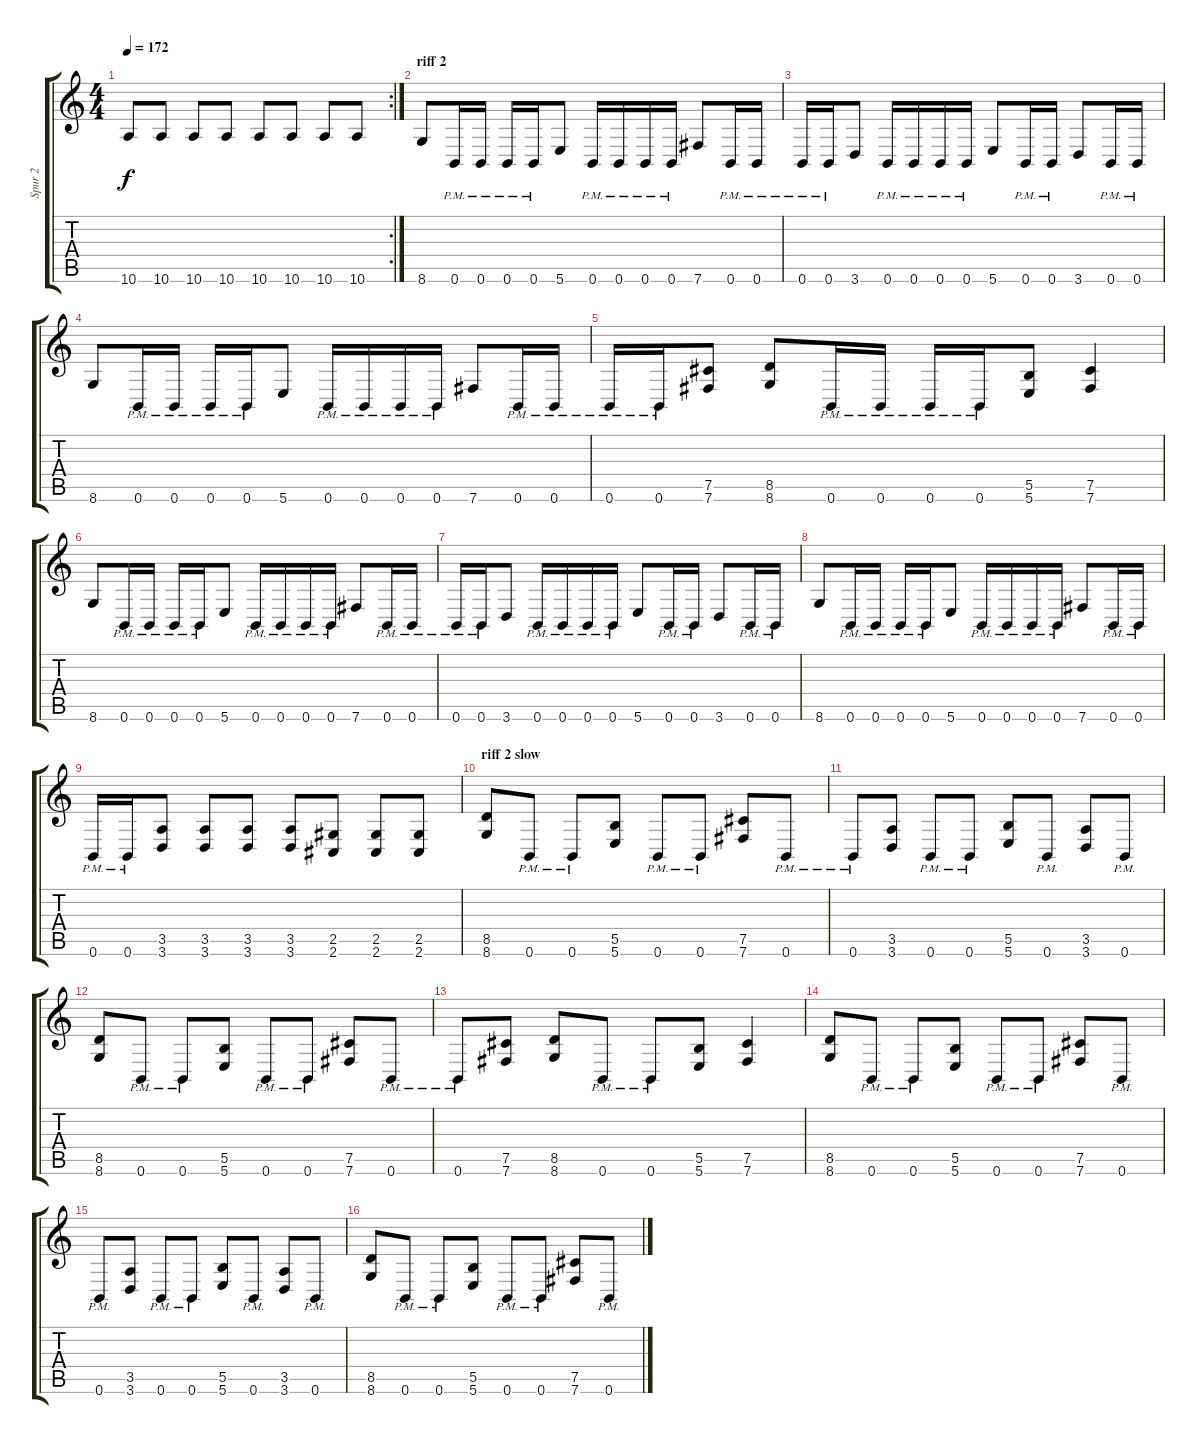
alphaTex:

\track ("Spur 2" "Spur 2") {instrument distortionguitar}
\staff {score tabs}
\tuning (Db4 Ab3 E3 B2 Gb2 B1) {hide}
\rc 2
\ts (4 4)
\tempo 172
\clef g2
\ks c
10.6.8{dy f} 10.6.8 10.6.8 10.6.8 10.6.8 10.6.8 10.6.8 10.6.8 |
\section ("" "riff 2")
8.6.8 0.6{pm}.16 0.6{pm}.16 0.6{pm}.16 0.6{pm}.16 5.6.8 0.6{pm}.16 0.6{pm}.16 0.6{pm}.16 0.6{pm}.16 7.6.8 0.6{pm}.16 0.6{pm}.16 |
0.6{pm}.16 0.6{pm}.16 3.6.8 0.6{pm}.16 0.6{pm}.16 0.6{pm}.16 0.6{pm}.16 5.6.8 0.6{pm}.16 0.6{pm}.16 3.6.8 0.6{pm}.16 0.6{pm}.16 |
8.6.8 0.6{pm}.16 0.6{pm}.16 0.6{pm}.16 0.6{pm}.16 5.6.8 0.6{pm}.16 0.6{pm}.16 0.6{pm}.16 0.6{pm}.16 7.6.8 0.6{pm}.16 0.6{pm}.16 |
0.6{pm}.16 0.6{pm}.16 (7.5 7.6).8 (8.5 8.6).8 0.6{pm}.16 0.6{pm}.16 0.6{pm}.16 0.6{pm}.16 (5.5 5.6).8 (7.5 7.6).4 |
8.6.8 0.6{pm}.16 0.6{pm}.16 0.6{pm}.16 0.6{pm}.16 5.6.8 0.6{pm}.16 0.6{pm}.16 0.6{pm}.16 0.6{pm}.16 7.6.8 0.6{pm}.16 0.6{pm}.16 |
0.6{pm}.16 0.6{pm}.16 3.6.8 0.6{pm}.16 0.6{pm}.16 0.6{pm}.16 0.6{pm}.16 5.6.8 0.6{pm}.16 0.6{pm}.16 3.6.8 0.6{pm}.16 0.6{pm}.16 |
8.6.8 0.6{pm}.16 0.6{pm}.16 0.6{pm}.16 0.6{pm}.16 5.6.8 0.6{pm}.16 0.6{pm}.16 0.6{pm}.16 0.6{pm}.16 7.6.8 0.6{pm}.16 0.6{pm}.16 |
0.6{pm}.16 0.6{pm}.16 (3.5 3.6).8 (3.5 3.6).8 (3.5 3.6).8 (3.5 3.6).8 (2.5 2.6).8 (2.5 2.6).8 (2.5 2.6).8 |
\section ("" "riff 2 slow")
(8.5 8.6).8 0.6{pm}.8 0.6{pm}.8 (5.5 5.6).8 0.6{pm}.8 0.6{pm}.8 (7.5 7.6).8 0.6{pm}.8 |
0.6{pm}.8 (3.5 3.6).8 0.6{pm}.8 0.6{pm}.8 (5.5 5.6).8 0.6{pm}.8 (3.5 3.6).8 0.6{pm}.8 |
(8.5 8.6).8 0.6{pm}.8 0.6{pm}.8 (5.5 5.6).8 0.6{pm}.8 0.6{pm}.8 (7.5 7.6).8 0.6{pm}.8 |
0.6{pm}.8 (7.5 7.6).8 (8.5 8.6).8 0.6{pm}.8 0.6{pm}.8 (5.5 5.6).8 (7.5 7.6).4 |
(8.5 8.6).8 0.6{pm}.8 0.6{pm}.8 (5.5 5.6).8 0.6{pm}.8 0.6{pm}.8 (7.5 7.6).8 0.6{pm}.8 |
0.6{pm}.8 (3.5 3.6).8 0.6{pm}.8 0.6{pm}.8 (5.5 5.6).8 0.6{pm}.8 (3.5 3.6).8 0.6{pm}.8 |
(8.5 8.6).8 0.6{pm}.8 0.6{pm}.8 (5.5 5.6).8 0.6{pm}.8 0.6{pm}.8 (7.5 7.6).8 0.6{pm}.8
